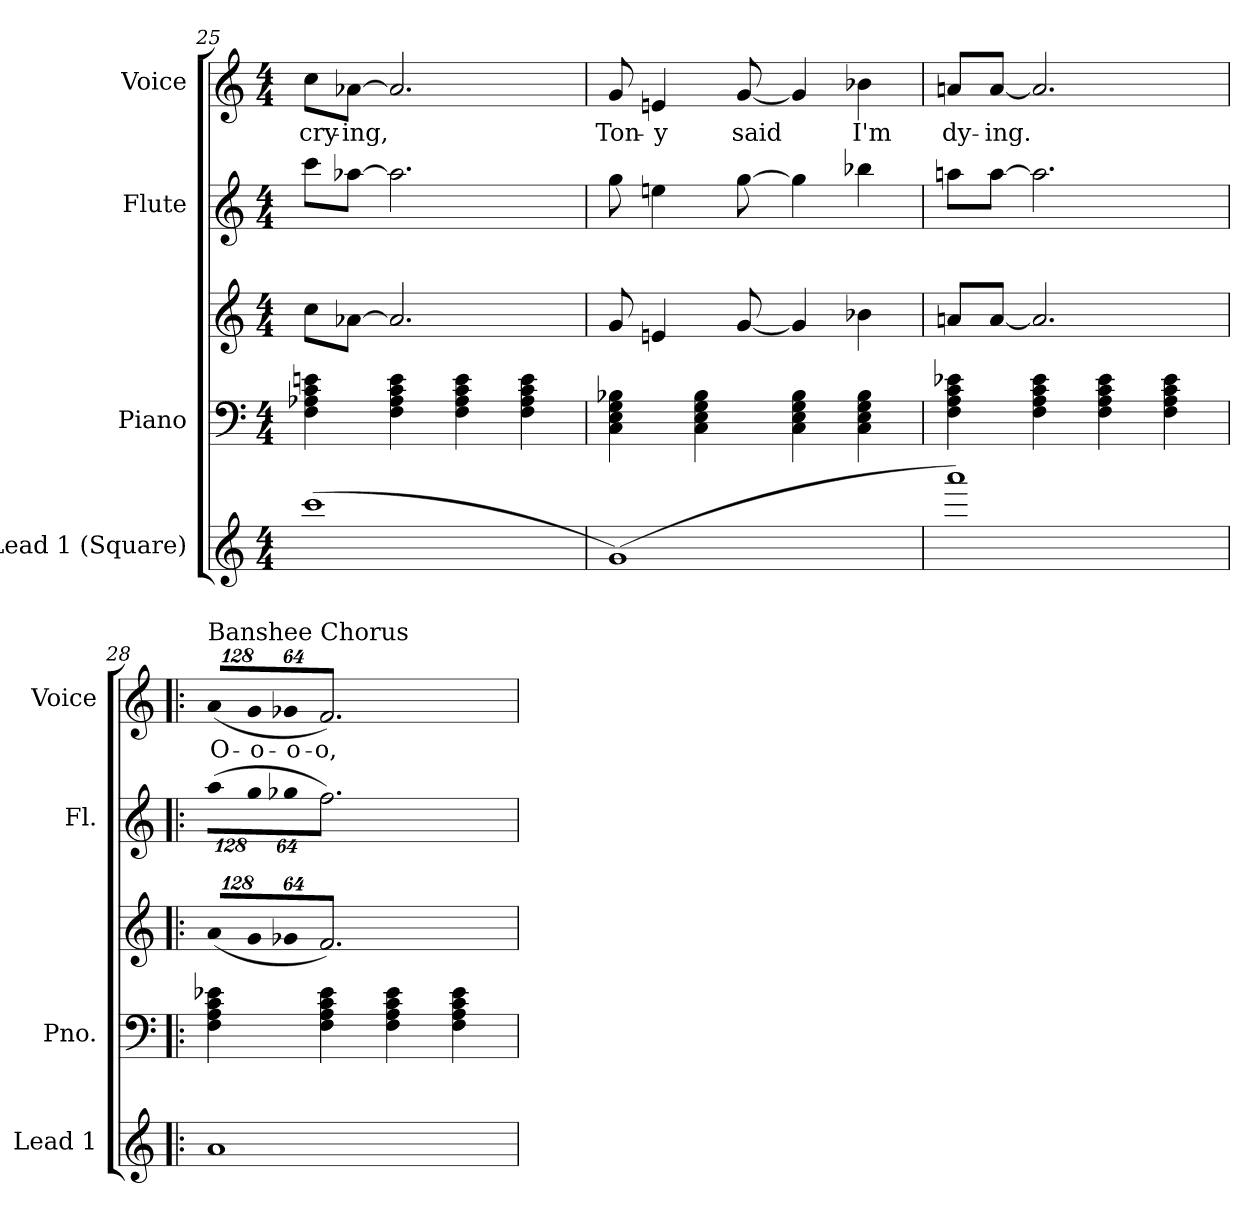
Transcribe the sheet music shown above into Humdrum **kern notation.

**kern	**kern	**kern	**kern	**kern	**text
*part4	*part3	*part3	*part2	*part1	*part1
*staff5	*staff4	*staff3	*staff2	*staff1	*staff1
*I"Lead 1 (Square)	*I"Piano	*	*I"Flute	*I"Voice	*
*I'Lead 1	*I'Pno.	*	*I'Fl.	*I'Voice	*
!!LO:LB:g=z
*clefG2	*clefF4	*clefG2	*clefG2	*clefG2	*
*k[]	*k[]	*k[]	*k[]	*k[]	*
*C:	*C:	*C:	*C:	*C:	*
*M4/4	*M4/4	*M4/4	*M4/4	*M4/4	*
=25	=25	=25	=25	=25	=25
!	!	!	!	!	!LO:LY:b:color=#000000
(1ccci	4Fi\ 4A-Xi 4ci 4eni	8cci\L	8ccci\L	8cci\L	cry-
!	!	!	!	!	!LO:LY:b:color=#000000
.	.	[8a-Xi\J	[8aa-Xi\J	[8a-Xi\J	-ing,
.	4Fi\ 4A-i 4ci 4ei	2.a-i/]	2.aa-i\]	2.a-i/]	.
.	4Fi\ 4A-i 4ci 4ei	.	.	.	.
.	4Fi\ 4A-i 4ci 4ei	.	.	.	.
=26	=26	=26	=26	=26	=26
!	!	!	!	!	!LO:LY:b:color=#000000
(1gi)	4Ci\ 4Ei 4Gi 4B-Xi	8gi/	8ggi\	8gi/	Ton-
!	!	!	!	!	!LO:LY:b:color=#000000
.	.	4eni/	4eeni\	4eni/	-y
.	4Ci\ 4Ei 4Gi 4B-i	.	.	.	.
!	!	!	!	!	!LO:LY:b:color=#000000
.	.	[8gi/	[8ggi\	[8gi/	said
.	4Ci\ 4Ei 4Gi 4B-i	4gi/]	4ggi\]	4gi/]	.
!	!	!	!	!	!LO:LY:b:color=#000000
.	4Ci\ 4Ei 4Gi 4B-i	4b-Xi\	4bb-Xi\	4b-Xi\	I'm
=27	=27	=27	=27	=27	=27
!	!	!	!	!	!LO:LY:b:color=#000000
1aaai)	4Fi\ 4Ai 4ci 4e-Xi	8ani/L	8aani\L	8ani/L	dy-
!	!	!	!	!	!LO:LY:b:color=#000000
.	.	[8ai/J	[8aai\J	[8ai/J	-ing.
.	4Fi\ 4Ai 4ci 4e-i	2.ai/]	2.aai\]	2.ai/]	.
.	4Fi\ 4Ai 4ci 4e-i	.	.	.	.
.	4Fi\ 4Ai 4ci 4e-i	.	.	.	.
=28!|:	=28!|:	=28!|:	=28!|:	=28!|:	=28!|:
*	*	*Xbrackettup	*	*	*
!	!	!LO:N:vis=8	!	!	!
*	*	*	*Xbrackettup	*	*
!	!	!	!LO:N:vis=8	!	!
*	*	*	*	*Xbrackettup	*
!	!	!	!	!LO:N:vis=8	!
!	!	!	!	!LO:TX:a:t=Banshee Chorus	!
!	!	!	!	!	!LO:LY:b:color=#000000
1ai	4Fi\ 4Ai 4ci 4e-Xi	(1024%85ai/L	(1024%85aai\L	(1024%85ai/L	O-
!	!	!LO:N:vis=8	!LO:N:vis=8	!LO:N:vis=8	!
!	!	!	!	!	!LO:LY:b:color=#000000
.	.	1024%85gi/	1024%85ggi\	1024%85gi/	-o-
!	!	!LO:N:vis=8	!LO:N:vis=8	!LO:N:vis=8	!
!	!	!	!	!	!LO:LY:b:color=#000000
.	.	512%43g-Xi/J	512%43gg-Xi\J	512%43g-Xi/J	-o-
!	!	!	!	!	!LO:LY:b:color=#000000
.	4Fi\ 4Ai 4ci 4e-i	2.fi/)	2.ffi\)	2.fi/)	-o,
.	4Fi\ 4Ai 4ci 4e-i	.	.	.	.
.	4Fi\ 4Ai 4ci 4e-i	.	.	.	.
=	=	=	=	=	=
*-	*-	*-	*-	*-	*-
